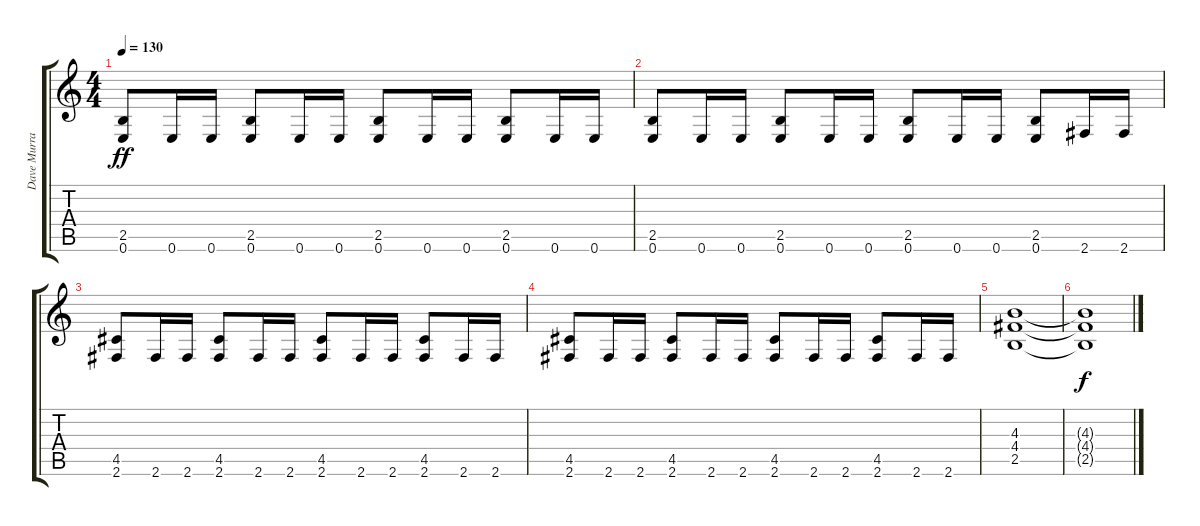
\track ("Dave Murray" "Dave Murra") {instrument overdrivenguitar}
\staff {score tabs}
\tuning (E4 B3 G3 D3 A2 E2) {hide}
\ts (4 4)
\tempo 130
\clef g2
\ks c
(2.5 0.6).8{dy ff} 0.6.16 0.6.16 (2.5 0.6).8 0.6.16 0.6.16 (2.5 0.6).8 0.6.16 0.6.16 (2.5 0.6).8 0.6.16 0.6.16 |
(2.5 0.6).8 0.6.16 0.6.16 (2.5 0.6).8 0.6.16 0.6.16 (2.5 0.6).8 0.6.16 0.6.16 (2.5 0.6).8 2.6.16 2.6.16 |
(4.5 2.6).8 2.6.16 2.6.16 (4.5 2.6).8 2.6.16 2.6.16 (4.5 2.6).8 2.6.16 2.6.16 (4.5 2.6).8 2.6.16 2.6.16 |
(4.5 2.6).8 2.6.16 2.6.16 (4.5 2.6).8 2.6.16 2.6.16 (4.5 2.6).8 2.6.16 2.6.16 (4.5 2.6).8 2.6.16 2.6.16 |
(4.3 4.4 2.5).1 |
(4.3{t} 4.4{t} 2.5{t}).1{dy f}
